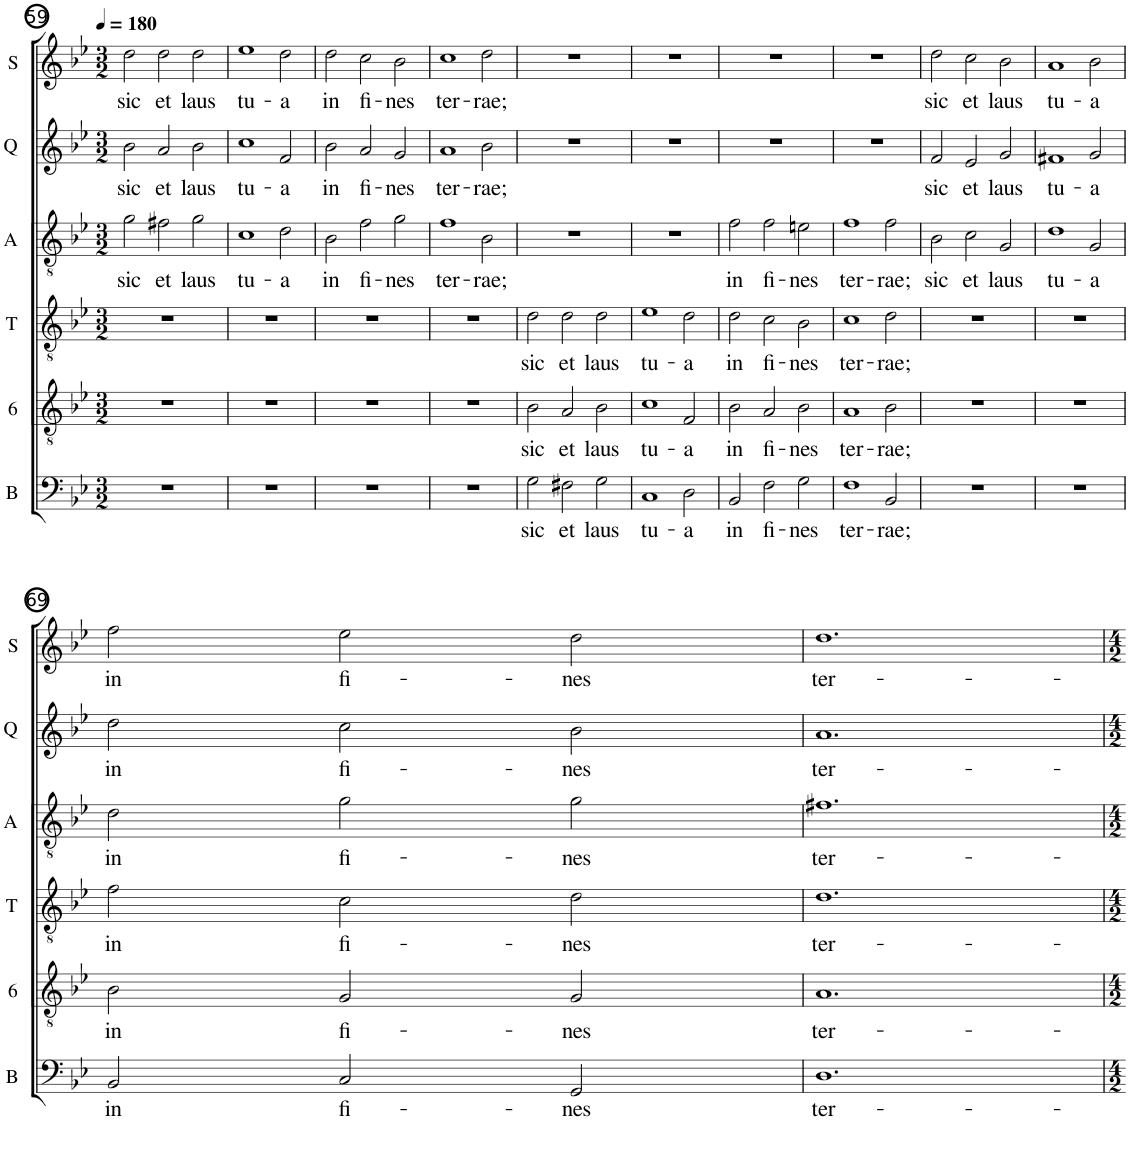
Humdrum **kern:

**kern	**text	**kern	**text	**kern	**text	**kern	**text	**kern	**text	**kern	**text
*part6	*part6	*part5	*part5	*part4	*part4	*part3	*part3	*part2	*part2	*part1	*part1
*staff6	*staff6	*staff5	*staff5	*staff4	*staff4	*staff3	*staff3	*staff2	*staff2	*staff1	*staff1
*I"Bass	*	*I"Sexto	*	*I"Tenor	*	*I"Alto	*	*I"Quinto	*	*I"Soprano	*
*I'B	*	*	*	*I'T	*	*I'A	*	*I'Q	*	*I'S	*
!!LO:PB:g=z
*clefF4	*	*clefGv2	*	*clefGv2	*	*clefGv2	*	*clefG2	*	*clefG2	*
*k[b-e-]	*	*k[b-e-]	*	*k[b-e-]	*	*k[b-e-]	*	*k[b-e-]	*	*k[b-e-]	*
*B-:	*	*B-:	*	*B-:	*	*B-:	*	*B-:	*	*B-:	*
*M3/2	*	*M3/2	*	*M3/2	*	*M3/2	*	*M3/2	*	*M3/2	*
*MM180	*	*MM180	*	*MM180	*	*MM180	*	*MM180	*	*MM180	*
=59	=59	=59	=59	=59	=59	=59	=59	=59	=59	=59	=59
!	!	!	!	!	!	!	!LO:LY:b	!	!LO:LY:b	!	!LO:LY:b
1.r	.	1.r	.	1.r	.	2g\	sic	2b-\	sic	2dd\	sic
!	!	!	!	!	!	!	!LO:LY:b	!	!LO:LY:b	!	!LO:LY:b
.	.	.	.	.	.	2f#X\	et	2a/	et	2dd\	et
!	!	!	!	!	!	!	!LO:LY:b	!	!LO:LY:b	!	!LO:LY:b
.	.	.	.	.	.	2g\	laus	2b-\	laus	2dd\	laus
=60	=60	=60	=60	=60	=60	=60	=60	=60	=60	=60	=60
!	!	!	!	!	!	!	!LO:LY:b	!	!LO:LY:b	!	!LO:LY:b
1.r	.	1.r	.	1.r	.	1c	tu-	1cc	tu-	1ee-	tu-
!	!	!	!	!	!	!	!LO:LY:b	!	!LO:LY:b	!	!LO:LY:b
.	.	.	.	.	.	2d\	-a	2f/	-a	2dd\	-a
=61	=61	=61	=61	=61	=61	=61	=61	=61	=61	=61	=61
!	!	!	!	!	!	!	!LO:LY:b	!	!LO:LY:b	!	!LO:LY:b
1.r	.	1.r	.	1.r	.	2B-\	in	2b-\	in	2dd\	in
!	!	!	!	!	!	!	!LO:LY:b	!	!LO:LY:b	!	!LO:LY:b
.	.	.	.	.	.	2f\	fi-	2a/	fi-	2cc\	fi-
!	!	!	!	!	!	!	!LO:LY:b	!	!LO:LY:b	!	!LO:LY:b
.	.	.	.	.	.	2g\	-nes	2g/	-nes	2b-\	-nes
=62	=62	=62	=62	=62	=62	=62	=62	=62	=62	=62	=62
!	!	!	!	!	!	!	!LO:LY:b	!	!LO:LY:b	!	!LO:LY:b
1.r	.	1.r	.	1.r	.	1f	ter-	1a	ter-	1cc	ter-
!	!	!	!	!	!	!	!LO:LY:b	!	!LO:LY:b	!	!LO:LY:b
.	.	.	.	.	.	2B-\	-rae;	2b-\	-rae;	2dd\	-rae;
=63	=63	=63	=63	=63	=63	=63	=63	=63	=63	=63	=63
!	!LO:LY:b	!	!LO:LY:b	!	!LO:LY:b	!	!	!	!	!	!
2G\	sic	2B-\	sic	2d\	sic	1.r	.	1.r	.	1.r	.
!	!LO:LY:b	!	!LO:LY:b	!	!LO:LY:b	!	!	!	!	!	!
2F#X\	et	2A/	et	2d\	et	.	.	.	.	.	.
!	!LO:LY:b	!	!LO:LY:b	!	!LO:LY:b	!	!	!	!	!	!
2G\	laus	2B-\	laus	2d\	laus	.	.	.	.	.	.
=64	=64	=64	=64	=64	=64	=64	=64	=64	=64	=64	=64
!	!LO:LY:b	!	!LO:LY:b	!	!LO:LY:b	!	!	!	!	!	!
1C	tu-	1c	tu-	1e-	tu-	1.r	.	1.r	.	1.r	.
!	!LO:LY:b	!	!LO:LY:b	!	!LO:LY:b	!	!	!	!	!	!
2D\	-a	2F/	-a	2d\	-a	.	.	.	.	.	.
=65	=65	=65	=65	=65	=65	=65	=65	=65	=65	=65	=65
!	!LO:LY:b	!	!LO:LY:b	!	!LO:LY:b	!	!LO:LY:b	!	!	!	!
2BB-/	in	2B-\	in	2d\	in	2f\	in	1.r	.	1.r	.
!	!LO:LY:b	!	!LO:LY:b	!	!LO:LY:b	!	!LO:LY:b	!	!	!	!
2F\	fi-	2A/	fi-	2c\	fi-	2f\	fi-	.	.	.	.
!	!LO:LY:b	!	!LO:LY:b	!	!LO:LY:b	!	!LO:LY:b	!	!	!	!
2G\	-nes	2B-\	-nes	2B-\	-nes	2en\	-nes	.	.	.	.
=66	=66	=66	=66	=66	=66	=66	=66	=66	=66	=66	=66
!	!LO:LY:b	!	!LO:LY:b	!	!LO:LY:b	!	!LO:LY:b	!	!	!	!
1F	ter-	1A	ter-	1c	ter-	1f	ter-	1.r	.	1.r	.
!	!LO:LY:b	!	!LO:LY:b	!	!LO:LY:b	!	!LO:LY:b	!	!	!	!
2BB-/	-rae;	2B-\	-rae;	2d\	-rae;	2f\	-rae;	.	.	.	.
=67	=67	=67	=67	=67	=67	=67	=67	=67	=67	=67	=67
!	!	!	!	!	!	!	!LO:LY:b	!	!LO:LY:b	!	!LO:LY:b
1.r	.	1.r	.	1.r	.	2B-\	sic	2f/	sic	2dd\	sic
!	!	!	!	!	!	!	!LO:LY:b	!	!LO:LY:b	!	!LO:LY:b
.	.	.	.	.	.	2c\	et	2e-/	et	2cc\	et
!	!	!	!	!	!	!	!LO:LY:b	!	!LO:LY:b	!	!LO:LY:b
.	.	.	.	.	.	2G/	laus	2g/	laus	2b-\	laus
=68	=68	=68	=68	=68	=68	=68	=68	=68	=68	=68	=68
!	!	!	!	!	!	!	!LO:LY:b	!	!LO:LY:b	!	!LO:LY:b
1.r	.	1.r	.	1.r	.	1d	tu-	1f#X	tu-	1a	tu-
!	!	!	!	!	!	!	!LO:LY:b	!	!LO:LY:b	!	!LO:LY:b
.	.	.	.	.	.	2G/	-a	2g/	-a	2b-\	-a
!!LO:LB:g=z
=69	=69	=69	=69	=69	=69	=69	=69	=69	=69	=69	=69
!	!LO:LY:b	!	!LO:LY:b	!	!LO:LY:b	!	!LO:LY:b	!	!LO:LY:b	!	!LO:LY:b
2BB-/	in	2B-\	in	2f\	in	2d\	in	2dd\	in	2ff\	in
!	!LO:LY:b	!	!LO:LY:b	!	!LO:LY:b	!	!LO:LY:b	!	!LO:LY:b	!	!LO:LY:b
2C/	fi-	2G/	fi-	2c\	fi-	2g\	fi-	2cc\	fi-	2ee-\	fi-
!	!LO:LY:b	!	!LO:LY:b	!	!LO:LY:b	!	!LO:LY:b	!	!LO:LY:b	!	!LO:LY:b
2GG/	-nes	2G/	-nes	2d\	-nes	2g\	-nes	2b-\	-nes	2dd\	-nes
=70	=70	=70	=70	=70	=70	=70	=70	=70	=70	=70	=70
!	!LO:LY:b	!	!LO:LY:b	!	!LO:LY:b	!	!LO:LY:b	!	!LO:LY:b	!	!LO:LY:b
1.D	ter-	1.A	ter-	1.d	ter-	1.f#X	ter-	1.a	ter-	1.dd	ter-
=	=	=	=	=	=	=	=	=	=	=	=
*-	*-	*-	*-	*-	*-	*-	*-	*-	*-	*-	*-
